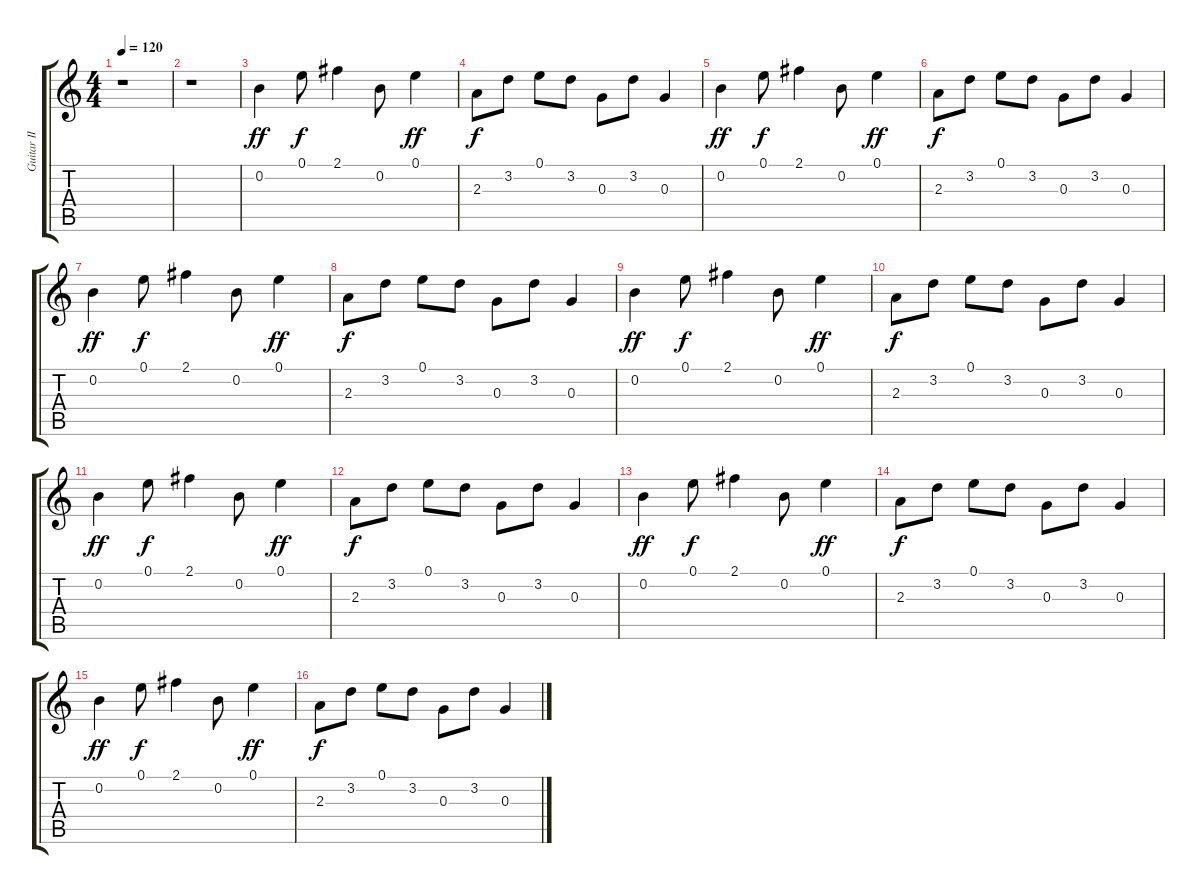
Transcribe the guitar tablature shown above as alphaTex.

\track ("Guitar II" "Guitar II") {instrument acousticguitarnylon}
\staff {score tabs}
\tuning (E4 B3 G3 D3 A2 E2) {hide}
\ts (4 4)
\tempo 120
\clef g2
\ks c
r.1{dy ff instrument acousticguitarnylon} |
r.1 |
0.2.4 0.1.8{dy f} 2.1.4 0.2.8 0.1.4{dy ff} |
2.3.8{dy f} 3.2.8 0.1.8 3.2.8 0.3.8 3.2.8 0.3.4 |
0.2.4{dy ff} 0.1.8{dy f} 2.1.4 0.2.8 0.1.4{dy ff} |
2.3.8{dy f} 3.2.8 0.1.8 3.2.8 0.3.8 3.2.8 0.3.4 |
0.2.4{dy ff} 0.1.8{dy f} 2.1.4 0.2.8 0.1.4{dy ff} |
2.3.8{dy f} 3.2.8 0.1.8 3.2.8 0.3.8 3.2.8 0.3.4 |
0.2.4{dy ff} 0.1.8{dy f} 2.1.4 0.2.8 0.1.4{dy ff} |
2.3.8{dy f} 3.2.8 0.1.8 3.2.8 0.3.8 3.2.8 0.3.4 |
0.2.4{dy ff} 0.1.8{dy f} 2.1.4 0.2.8 0.1.4{dy ff} |
2.3.8{dy f} 3.2.8 0.1.8 3.2.8 0.3.8 3.2.8 0.3.4 |
0.2.4{dy ff} 0.1.8{dy f} 2.1.4 0.2.8 0.1.4{dy ff} |
2.3.8{dy f} 3.2.8 0.1.8 3.2.8 0.3.8 3.2.8 0.3.4 |
0.2.4{dy ff} 0.1.8{dy f} 2.1.4 0.2.8 0.1.4{dy ff} |
2.3.8{dy f} 3.2.8 0.1.8 3.2.8 0.3.8 3.2.8 0.3.4
